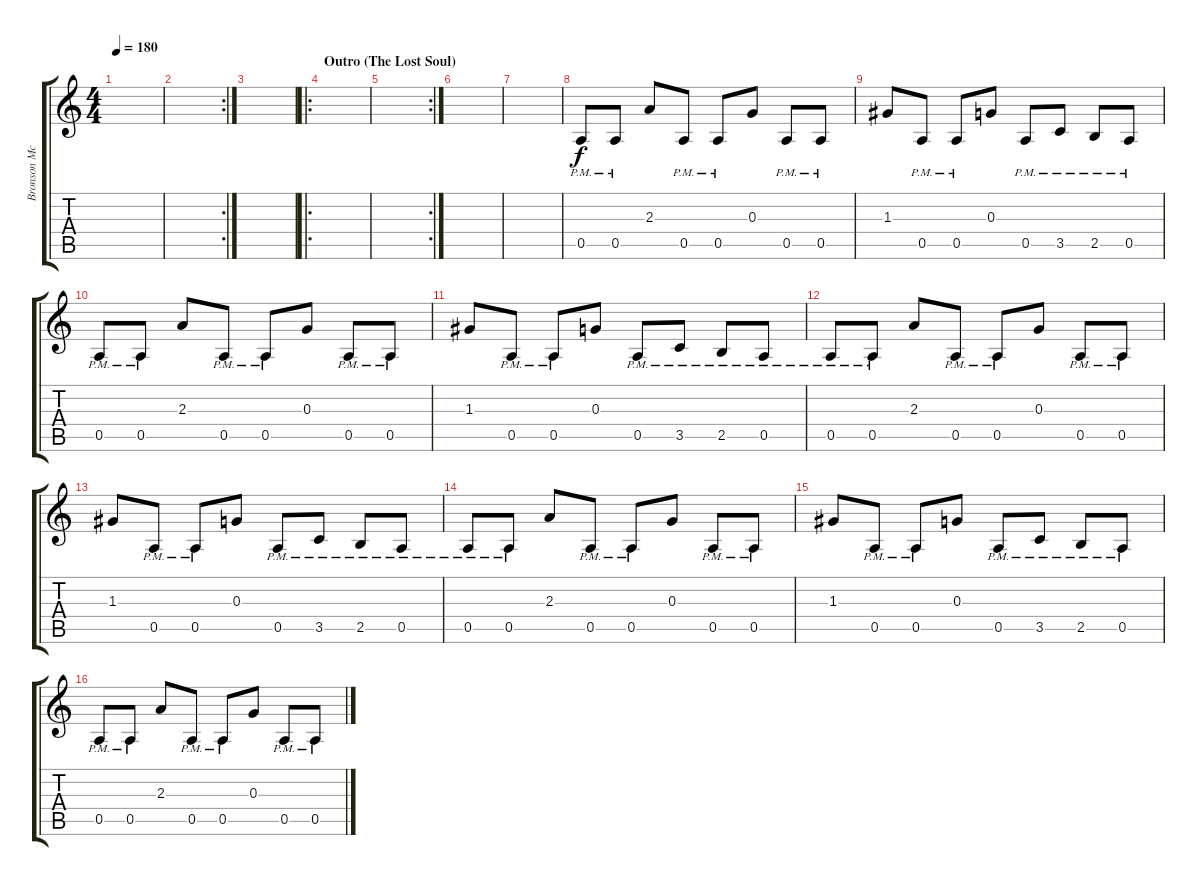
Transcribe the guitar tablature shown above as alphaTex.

\track ("Bronson McDowall (Overdub Rythm)" "Bronson Mc") {instrument distortionguitar}
\staff {score tabs}
\tuning (E4 B3 G3 D3 A2 E2) {hide}
\ts (4 4)
\tempo 180
\clef g2
\ks c
|
\rc 2
|
|
\ro
\section ("" "Outro (The Lost Soul)")
|
\rc 2
|
|
|
0.5{pm}.8 0.5{pm}.8 2.3.8 0.5{pm}.8 0.5{pm}.8 0.3.8 0.5{pm}.8 0.5{pm}.8 |
1.3.8 0.5{pm}.8 0.5{pm}.8 0.3.8 0.5{pm}.8 3.5{pm}.8 2.5{pm}.8 0.5{pm}.8 |
0.5{pm}.8 0.5{pm}.8 2.3.8 0.5{pm}.8 0.5{pm}.8 0.3.8 0.5{pm}.8 0.5{pm}.8 |
1.3.8 0.5{pm}.8 0.5{pm}.8 0.3.8 0.5{pm}.8 3.5{pm}.8 2.5{pm}.8 0.5{pm}.8 |
0.5{pm}.8 0.5{pm}.8 2.3.8 0.5{pm}.8 0.5{pm}.8 0.3.8 0.5{pm}.8 0.5{pm}.8 |
1.3.8 0.5{pm}.8 0.5{pm}.8 0.3.8 0.5{pm}.8 3.5{pm}.8 2.5{pm}.8 0.5{pm}.8 |
0.5{pm}.8 0.5{pm}.8 2.3.8 0.5{pm}.8 0.5{pm}.8 0.3.8 0.5{pm}.8 0.5{pm}.8 |
1.3.8 0.5{pm}.8 0.5{pm}.8 0.3.8 0.5{pm}.8 3.5{pm}.8 2.5{pm}.8 0.5{pm}.8 |
0.5{pm}.8 0.5{pm}.8 2.3.8 0.5{pm}.8 0.5{pm}.8 0.3.8 0.5{pm}.8 0.5{pm}.8
